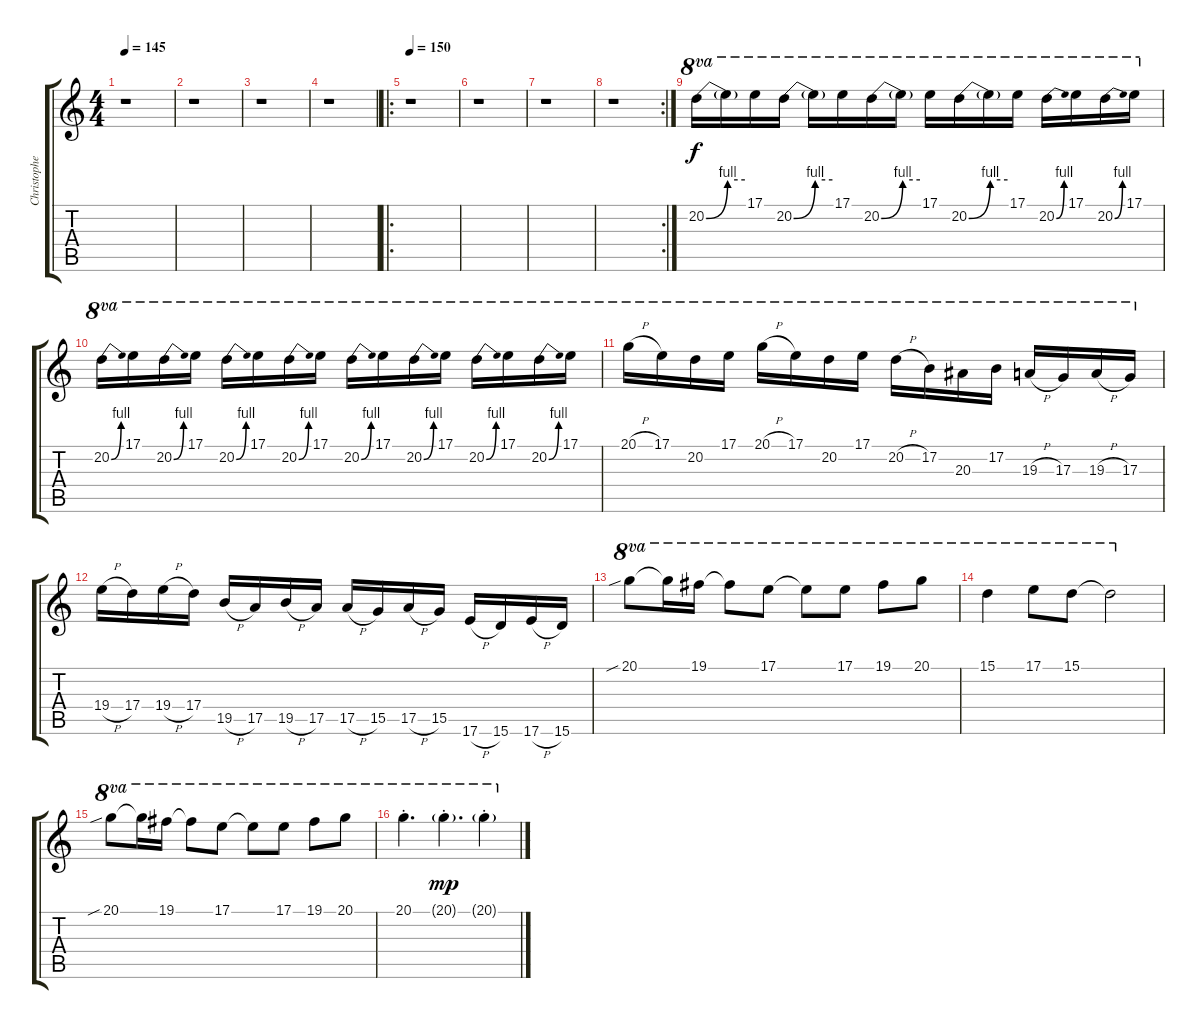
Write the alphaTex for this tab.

\track ("Christopher Amott" "Christophe") {instrument distortionguitar}
\staff {score tabs}
\tuning (B3 Gb3 D3 A2 E2 B1) {hide}
\ts (4 4)
\tempo 145
\clef g2
\ks c
r.1{dy f} |
r.1 |
r.1 |
r.1 |
\ro
\tempo 150
r.1 |
r.1 |
r.1 |
\rc 2
r.1 |
20.2{be (bend 0 0 60 4)}.16{ot 8va} 20.2{be (hold 0 4 60 4) t}.16{ot 8va} 17.1.16{ot 8va} 20.2{be (bend 0 0 60 4)}.16{ot 8va} 20.2{be (hold 0 4 60 4) t}.16{ot 8va} 17.1.16{ot 8va} 20.2{be (bend 0 0 60 4)}.16{ot 8va} 20.2{be (hold 0 4 60 4) t}.16{ot 8va} 17.1.16{ot 8va} 20.2{be (bend 0 0 60 4)}.16{ot 8va} 20.2{be (hold 0 4 60 4) t}.16{ot 8va} 17.1.16{ot 8va} 20.2{be (bend 0 0 60 4)}.16{ot 8va} 17.1.16{ot 8va} 20.2{be (bend 0 0 60 4)}.16{ot 8va} 17.1.16{ot 8va} |
20.2{be (bend 0 0 60 4)}.16{ot 8va} 17.1.16{ot 8va} 20.2{be (bend 0 0 60 4)}.16{ot 8va} 17.1.16{ot 8va} 20.2{be (bend 0 0 60 4)}.16{ot 8va} 17.1.16{ot 8va} 20.2{be (bend 0 0 60 4)}.16{ot 8va} 17.1.16{ot 8va} 20.2{be (bend 0 0 60 4)}.16{ot 8va} 17.1.16{ot 8va} 20.2{be (bend 0 0 60 4)}.16{ot 8va} 17.1.16{ot 8va} 20.2{be (bend 0 0 60 4)}.16{ot 8va} 17.1.16{ot 8va} 20.2{be (bend 0 0 60 4)}.16{ot 8va} 17.1.16{ot 8va} |
20.1{h}.16{ot 8va} 17.1.16{ot 8va} 20.2.16{ot 8va} 17.1.16{ot 8va} 20.1{h}.16{ot 8va} 17.1.16{ot 8va} 20.2.16{ot 8va} 17.1.16{ot 8va} 20.2{h}.16{ot 8va} 17.2.16{ot 8va} 20.3.16{ot 8va} 17.2.16{ot 8va} 19.3{h}.16{ot 8va} 17.3.16{ot 8va} 19.3{h}.16{ot 8va} 17.3.16{ot 8va} |
19.4{h}.16 17.4.16 19.4{h}.16 17.4.16 19.5{h}.16 17.5.16 19.5{h}.16 17.5.16 17.5{h}.16 15.5.16 17.5{h}.16 15.5.16 17.6{h}.16 15.6.16 17.6{h}.16 15.6.16 |
20.1{sib}.8{ot 8va} 20.1{t}.16{ot 8va} 19.1.16{ot 8va} 19.1{t}.8{ot 8va} 17.1.8{ot 8va} 17.1{t}.8{ot 8va} 17.1.8{ot 8va} 19.1.8{ot 8va} 20.1.8{ot 8va} |
15.1.4{ot 8va} 17.1.8{ot 8va} 15.1.8{ot 8va} 15.1{t}.2{ot 8va} |
20.1{sib}.8{ot 8va} 20.1{t}.16{ot 8va} 19.1.16{ot 8va} 19.1{t}.8{ot 8va} 17.1.8{ot 8va} 17.1{t}.8{ot 8va} 17.1.8{ot 8va} 19.1.8{ot 8va} 20.1.8{ot 8va} |
20.1{st}.4{d ot 8va} 20.1{g st}.4{d ot 8va dy mp} 20.1{g st}.4{ot 8va}
